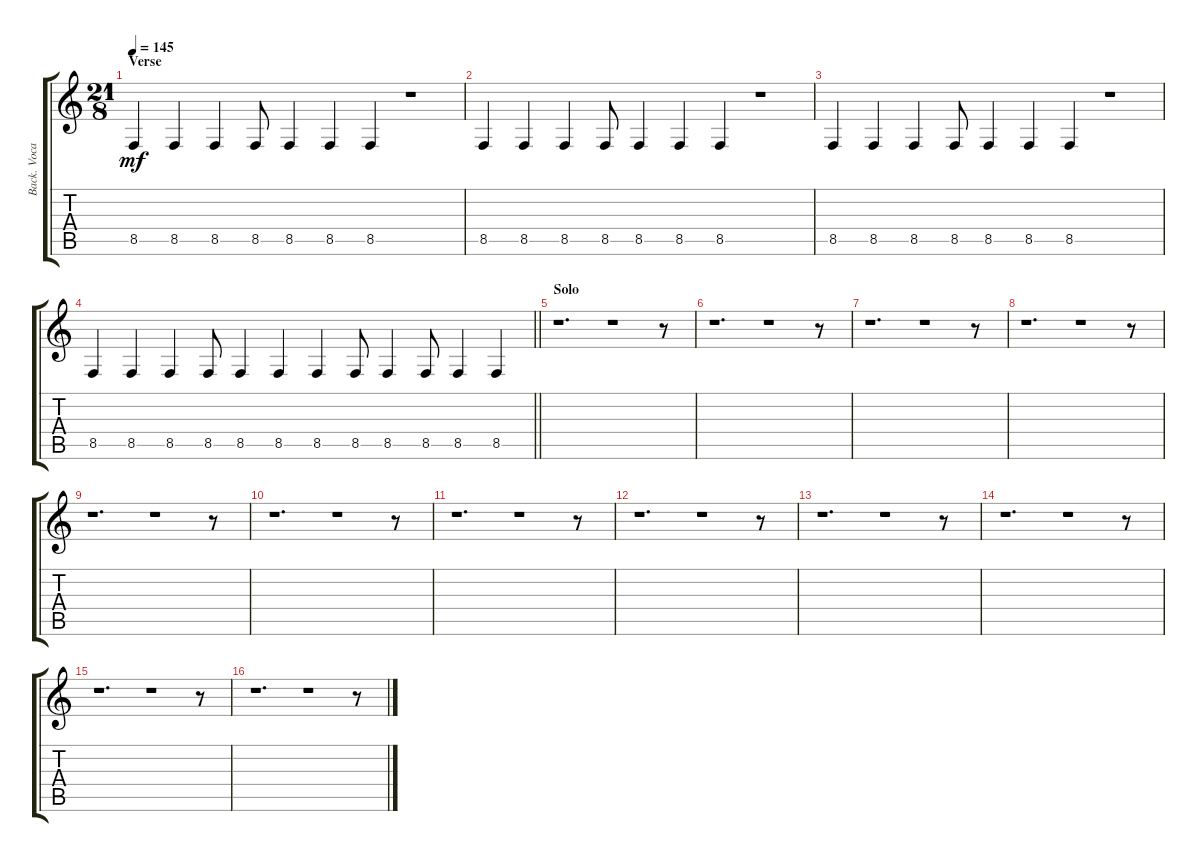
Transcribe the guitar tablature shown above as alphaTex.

\track ("Back. Vocals" "Back. Voca") {instrument clarinet}
\staff {score tabs}
\tuning (E4 B3 G3 D3 A2 D2) {hide}
\ts (21 8)
\section ("" "Verse")
\tempo 145
\clef g2
\ks c
8.5.4{dy mf} 8.5.4 8.5.4 8.5.8 8.5.4 8.5.4 8.5.4 r.1 |
8.5.4 8.5.4 8.5.4 8.5.8 8.5.4 8.5.4 8.5.4 r.1 |
8.5.4 8.5.4 8.5.4 8.5.8 8.5.4 8.5.4 8.5.4 r.1 |
\barLineRight lightlight
8.5.4 8.5.4 8.5.4 8.5.8 8.5.4 8.5.4 8.5.4 8.5.8 8.5.4 8.5.8 8.5.4 8.5.4 |
\section ("" "Solo")
r.1{d} r.1 r.8 |
r.1{d} r.1 r.8 |
r.1{d} r.1 r.8 |
r.1{d} r.1 r.8 |
r.1{d} r.1 r.8 |
r.1{d} r.1 r.8 |
r.1{d} r.1 r.8 |
r.1{d} r.1 r.8 |
r.1{d} r.1 r.8 |
r.1{d} r.1 r.8 |
r.1{d} r.1 r.8 |
r.1{d} r.1 r.8
